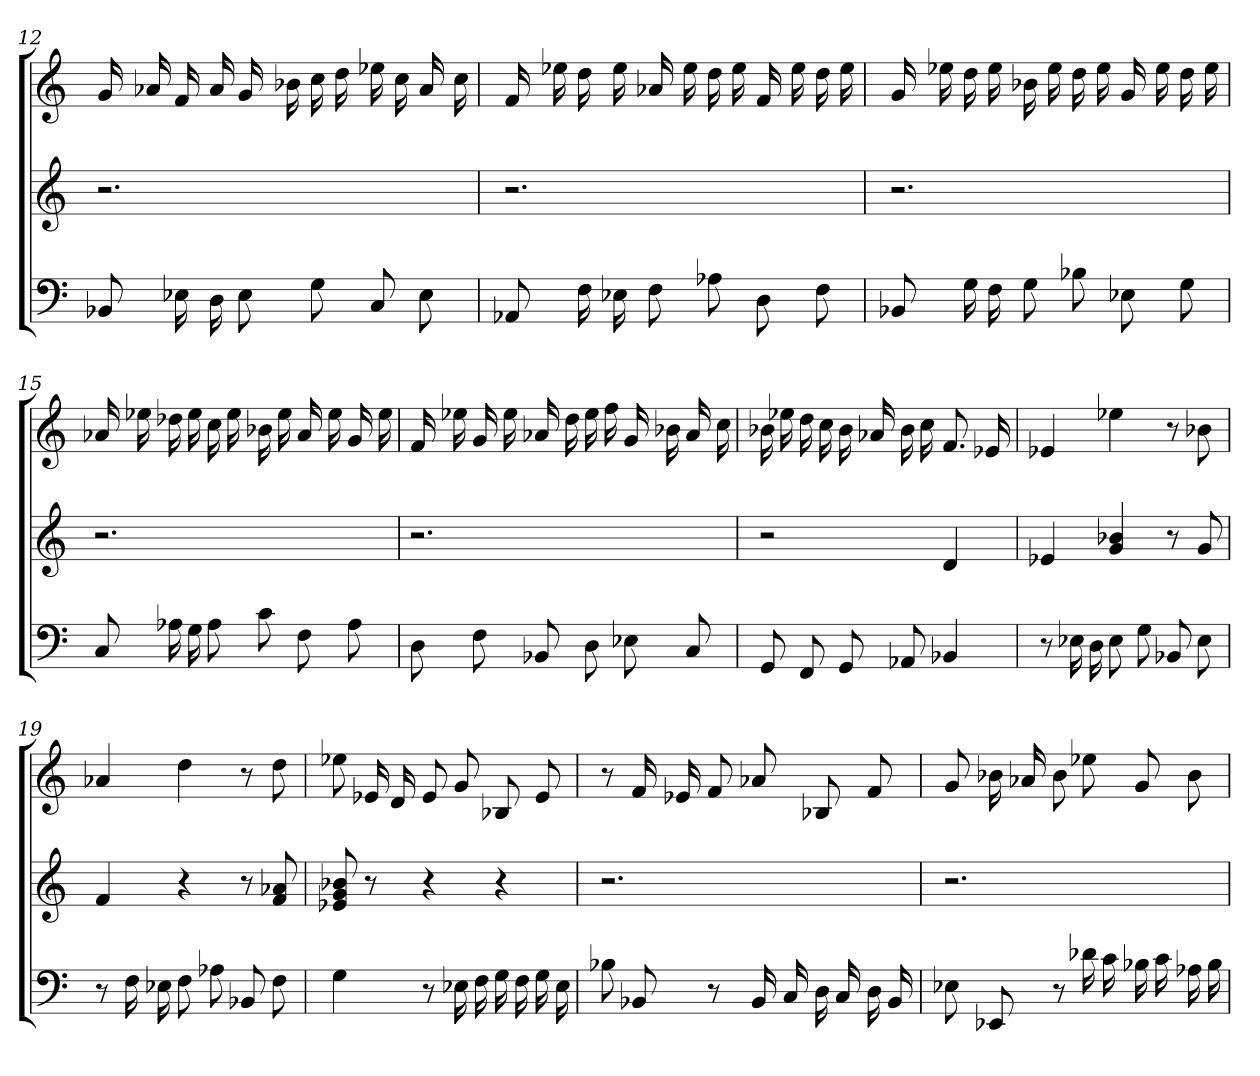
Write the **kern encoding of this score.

**kern	**kern	**kern
*part3	*part2	*part1
*staff3	*staff2	*staff1
=12	=12	=12
8BB-X	2.r	16g
.	.	16a-X
16E-X	.	16f
16D	.	16a-
8E-	.	16g
.	.	16b-X
8G	.	16cc
.	.	16dd
8C	.	16ee-X
.	.	16cc
8E-	.	16a-
.	.	16cc
=13	=13	=13
8AA-X	2.r	16f
.	.	16ee-X
16F	.	16dd
16E-X	.	16ee-
8F	.	16a-X
.	.	16ee-
8A-X	.	16dd
.	.	16ee-
8D	.	16f
.	.	16ee-
8F	.	16dd
.	.	16ee-
=14	=14	=14
8BB-X	2.r	16g
.	.	16ee-X
16G	.	16dd
16F	.	16ee-
8G	.	16b-X
.	.	16ee-
8B-X	.	16dd
.	.	16ee-
8E-X	.	16g
.	.	16ee-
8G	.	16dd
.	.	16ee-
=15	=15	=15
8C	2.r	16a-X
.	.	16ee-X
16A-X	.	16dd-X
16G	.	16ee-
8A-	.	16cc
.	.	16ee-
8c	.	16b-X
.	.	16ee-
8F	.	16a-
.	.	16ee-
8A-	.	16g
.	.	16ee-
=16	=16	=16
8D	2.r	16f
.	.	16ee-X
8F	.	16g
.	.	16ee-
8BB-X	.	16a-X
.	.	16dd
8D	.	16ee-
.	.	16ff
8E-X	.	16g
.	.	16b-X
8C	.	16a-
.	.	16cc
=17	=17	=17
8GG	2r	16b-X
.	.	16ee-X
8FF	.	16dd
.	.	16cc
8GG	.	16b-
.	.	16a-X
8AA-X	.	16b-
.	.	16cc
4BB-X	4d	8.f
.	.	16e-X
=18	=18	=18
8r	4e-X	4e-X
16E-X	.	.
16D	.	.
8E-	4g 4b-X	4ee-X
8G	.	.
8BB-X	8r	8r
8E-	8g	8b-X
=19	=19	=19
8r	4f	4a-X
16F	.	.
16E-X	.	.
8F	4r	4dd
8A-X	.	.
8BB-X	8r	8r
8F	8f 8a-X	8dd
=20	=20	=20
4G	8e-X 8g 8b-X	8ee-X
.	8r	16e-X
.	.	16d
8r	4r	8e-
16E-X	.	8g
16F	.	.
16G	4r	8B-X
16F	.	.
16G	.	8e-
16E-	.	.
=21	=21	=21
8B-X	2.r	8r
8BB-X	.	16f
.	.	16e-X
8r	.	8f
16BB-	.	8a-X
16C	.	.
16D	.	8B-X
16C	.	.
16D	.	8f
16BB-	.	.
=22	=22	=22
8E-X	2.r	8g
8EE-X	.	16b-X
.	.	16a-X
8r	.	8b-
16d-X	.	8ee-X
16c	.	.
16B-X	.	8g
16c	.	.
16A-X	.	8b-
16B-	.	.
=	=	=
*-	*-	*-
